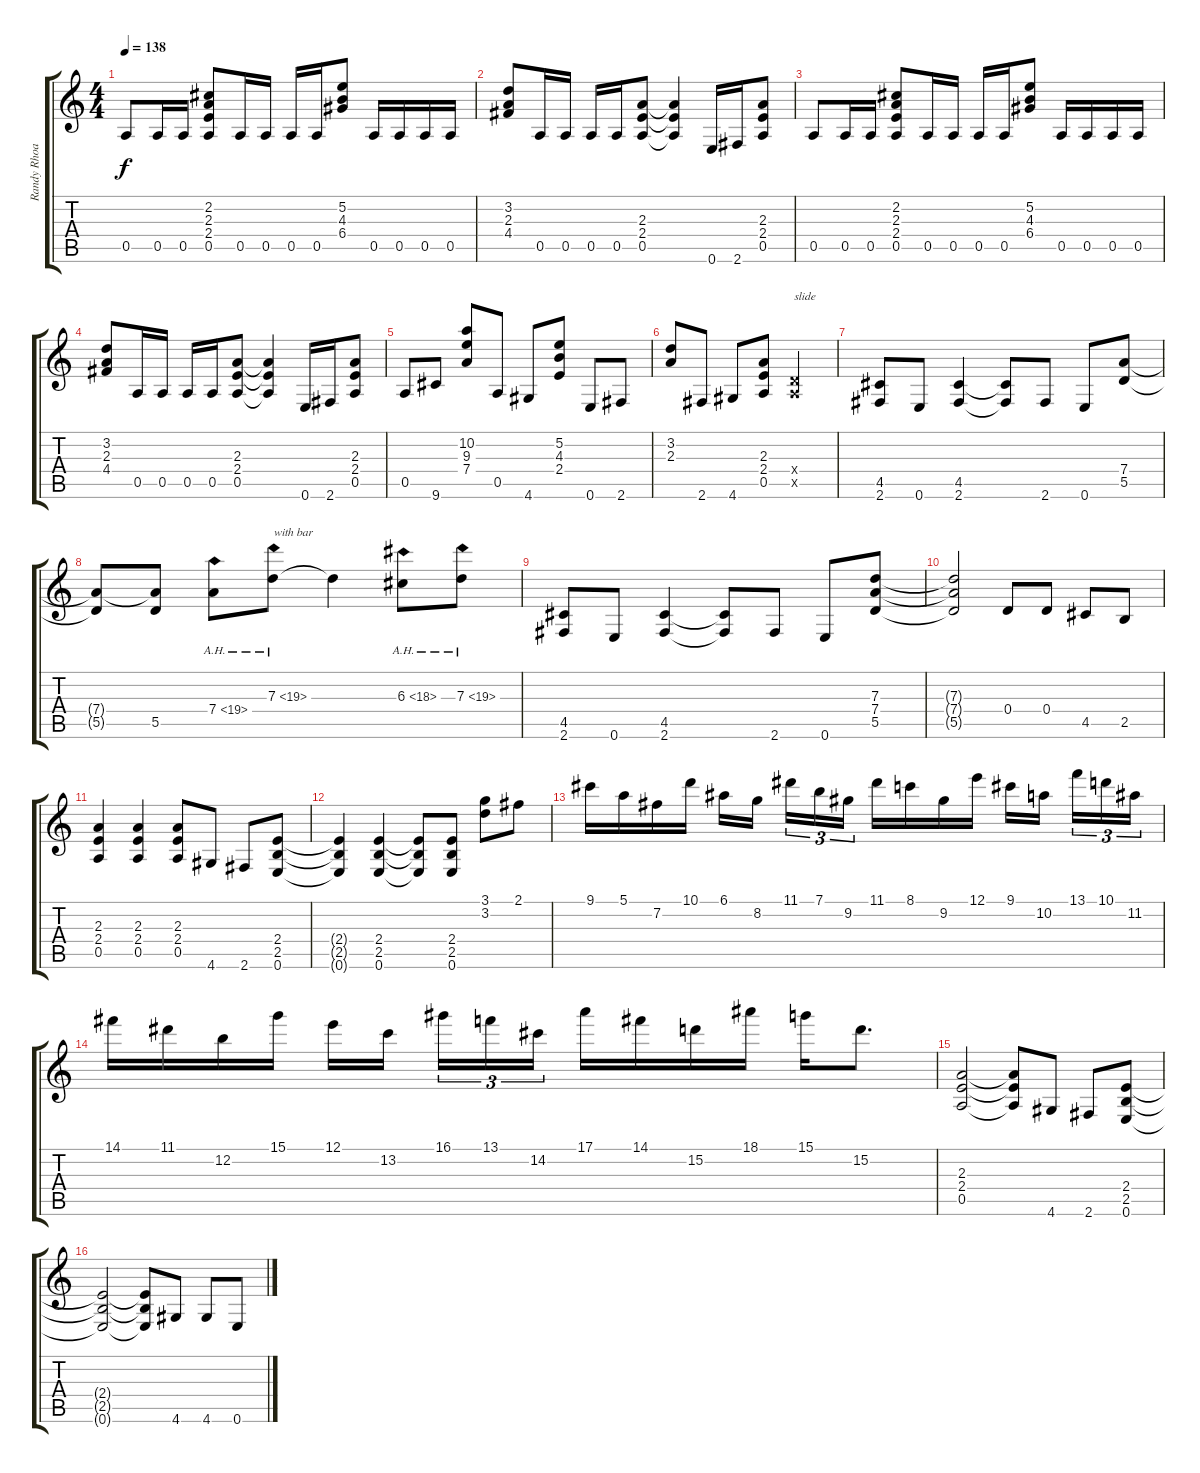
\track ("Randy Rhoads" "Randy Rhoa") {instrument overdrivenguitar}
\staff {score tabs}
\tuning (E4 B3 G3 D3 A2 E2) {hide}
\ts (4 4)
\tempo 138
\clef g2
\ks c
0.5.8{dy f} 0.5.16 0.5.16 (2.2 2.3 2.4 0.5).8 0.5.16 0.5.16 0.5.16 0.5.16 (5.2 4.3 6.4).8 0.5.16 0.5.16 0.5.16 0.5.16 |
(3.2 2.3 4.4).8 0.5.16 0.5.16 0.5.16 0.5.16 (2.3 2.4 0.5).8 (2.3{t} 2.4{t} 0.5{t}).4 0.6.16 2.6.16 (2.3 2.4 0.5).8 |
0.5.8 0.5.16 0.5.16 (2.2 2.3 2.4 0.5).8 0.5.16 0.5.16 0.5.16 0.5.16 (5.2 4.3 6.4).8 0.5.16 0.5.16 0.5.16 0.5.16 |
(3.2 2.3 4.4).8 0.5.16 0.5.16 0.5.16 0.5.16 (2.3 2.4 0.5).8 (2.3{t} 2.4{t} 0.5{t}).4 0.6.16 2.6.16 (2.3 2.4 0.5).8 |
0.5.8 9.6.8 (10.2 9.3 7.4).8 0.5.8 4.6.8 (5.2 4.3 2.4).8 0.6.8 2.6.8 |
(3.2 2.3).8 2.6.8 4.6.8 (2.3 2.4 0.5).8 (0.4{x} 0.5{x}).2{txt "slide"} |
(4.5 2.6).8 0.6.8 (4.5 2.6).4 (4.5{t} 2.6{t}).8 2.6.8 0.6.8 (7.4 5.5).8 |
(7.4{t} 5.5{t}).8 (7.4{t} 5.5).8 7.4{ah 12}.8 7.3{ah 12}.8{txt "with bar"} 7.3{t}.4 6.3{ah 12}.8 7.3{ah 12}.8 |
(4.5 2.6).8 0.6.8 (4.5 2.6).4 (4.5{t} 2.6{t}).8 2.6.8 0.6.8 (7.3 7.4 5.5).8 |
(7.3{t} 7.4{t} 5.5{t}).2 0.4.8 0.4.8 4.5.8 2.5.8 |
(2.3 2.4 0.5).4 (2.3 2.4 0.5).4 (2.3 2.4 0.5).8 4.6.8 2.6.8 (2.4 2.5 0.6).8 |
(2.4{t} 2.5{t} 0.6{t}).4 (2.4 2.5 0.6).4 (2.4{t} 2.5{t} 0.6{t}).8 (2.4 2.5 0.6).8 (3.1 3.2).8 2.1.8 |
9.1.16 5.1.16 7.2.16 10.1.16 6.1.16 8.2.16{beam splitsecondary} 11.1.16{tu (3 2)} 7.1.16{tu (3 2)} 9.2.16{tu (3 2)} 11.1.16 8.1.16 9.2.16 12.1.16 9.1.16 10.2.16{beam splitsecondary} 13.1.16{tu (3 2)} 10.1.16{tu (3 2)} 11.2.16{tu (3 2)} |
14.1.16 11.1.16 12.2.16 15.1.16 12.1.16 13.2.16{beam splitsecondary} 16.1.16{tu (3 2)} 13.1.16{tu (3 2)} 14.2.16{tu (3 2)} 17.1.16 14.1.16 15.2.16 18.1.16 15.1.16 15.2.8{d} |
(2.3 2.4 0.5).2 (2.3{t} 2.4{t} 0.5{t}).8 4.6.8 2.6.8 (2.4 2.5 0.6).8 |
(2.4{t} 2.5{t} 0.6{t}).2 (2.4{t} 2.5{t} 0.6{t}).8 4.6.8 4.6.8 0.6.8
